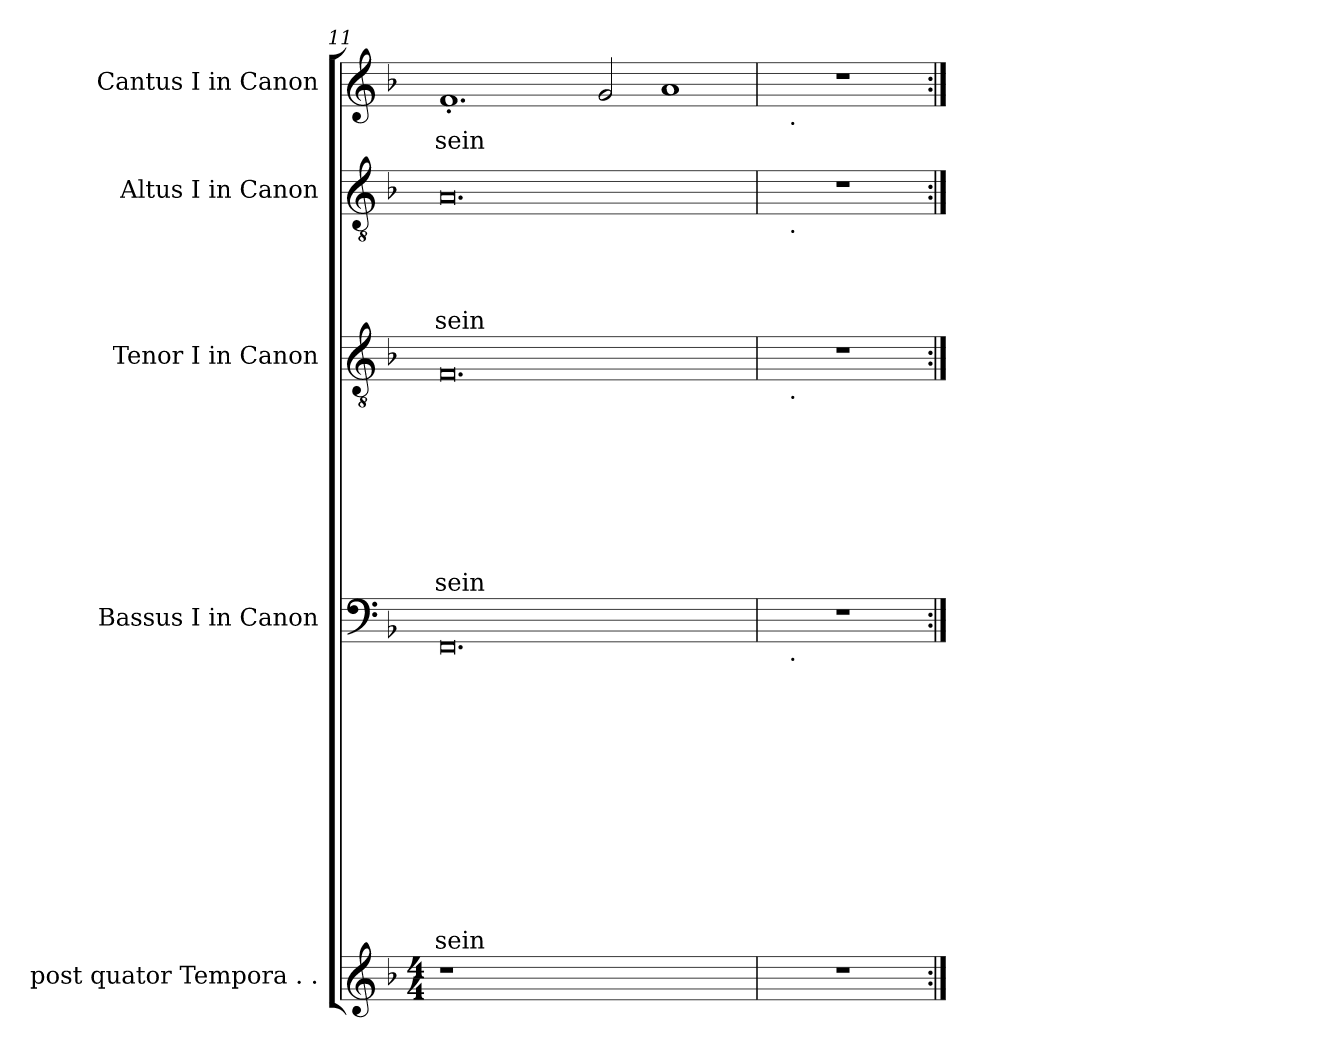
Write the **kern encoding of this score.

**kern	**kern	**text	**text	**text	**text	**text	**text	**text	**text	**text	**text	**text	**text	**kern	**text	**text	**text	**text	**text	**text	**text	**text	**kern	**text	**text	**text	**text	**kern	**text
*part5	*part4	*part4	*part4	*part4	*part4	*part4	*part4	*part4	*part4	*part4	*part4	*part4	*part4	*part3	*part3	*part3	*part3	*part3	*part3	*part3	*part3	*part3	*part2	*part2	*part2	*part2	*part2	*part1	*part1
*staff5	*staff4	*staff4	*staff4	*staff4	*staff4	*staff4	*staff4	*staff4	*staff4	*staff4	*staff4	*staff4	*staff4	*staff3	*staff3	*staff3	*staff3	*staff3	*staff3	*staff3	*staff3	*staff3	*staff2	*staff2	*staff2	*staff2	*staff2	*staff1	*staff1
*I"post quator Tempora . .	*I"Bassus I in Canon	*	*	*	*	*	*	*	*	*	*	*	*	*I"Tenor I in Canon	*	*	*	*	*	*	*	*	*I"Altus I in Canon	*	*	*	*	*I"Cantus I in Canon	*
*clefG2	*clefF4	*	*	*	*	*	*	*	*	*	*	*	*	*clefGv2	*	*	*	*	*	*	*	*	*clefGv2	*	*	*	*	*clefG2	*
*k[b-]	*k[b-]	*	*	*	*	*	*	*	*	*	*	*	*	*k[b-]	*	*	*	*	*	*	*	*	*k[b-]	*	*	*	*	*k[b-]	*
*F:	*F:	*	*	*	*	*	*	*	*	*	*	*	*	*F:	*	*	*	*	*	*	*	*	*F:	*	*	*	*	*F:	*
*M4/4	*	*	*	*	*	*	*	*	*	*	*	*	*	*	*	*	*	*	*	*	*	*	*	*	*	*	*	*	*
=11	=11	=11	=11	=11	=11	=11	=11	=11	=11	=11	=11	=11	=11	=11	=11	=11	=11	=11	=11	=11	=11	=11	=11	=11	=11	=11	=11	=11	=11
!	!	!	!	!	!	!	!	!	!	!	!	!	!LO:LY:b	!	!	!	!	!	!	!	!	!LO:LY:b	!	!	!	!	!LO:LY:b	!	!LO:LY:b
1r	0.FF	.	.	.	.	.	.	.	.	.	.	.	sein	0.F	.	.	.	.	.	.	.	sein	0.A	.	.	.	sein	1.f'<	sein
0ryy	.	.	.	.	.	.	.	.	.	.	.	.	.	.	.	.	.	.	.	.	.	.	.	.	.	.	.	.	.
.	.	.	.	.	.	.	.	.	.	.	.	.	.	.	.	.	.	.	.	.	.	.	.	.	.	.	.	2g/	.
.	.	.	.	.	.	.	.	.	.	.	.	.	.	.	.	.	.	.	.	.	.	.	.	.	.	.	.	1a	.
!!LO:LB:g=z
=12	=12	=12	=12	=12	=12	=12	=12	=12	=12	=12	=12	=12	=12	=12	=12	=12	=12	=12	=12	=12	=12	=12	=12	=12	=12	=12	=12	=12	=12
*	*^	*	*	*	*	*	*	*	*	*	*	*	*	*^	*	*	*	*	*	*	*	*	*^	*	*	*	*	*^	*
1r	1r	16ryy	.	.	.	.	.	.	.	.	.	.	.	.	1r	16ryy	.	.	.	.	.	.	.	.	1r	16ryy	.	.	.	.	1r	16ryy	.
.	.	64ryy	.	.	.	.	.	.	.	.	.	.	.	.	.	64ryy	.	.	.	.	.	.	.	.	.	64ryy	.	.	.	.	.	64ryy	.
!	!	!	!	!	!	!	!	!	!	!	!	!	!	!	!	!	!	!	!	!	!	!	!	!	!	!	!	!	!	!	!	!LO:TX:b:t=.	!
!	!	!	!	!	!	!	!	!	!	!	!	!	!	!	!	!	!	!	!	!	!	!	!	!	!	!LO:TX:b:t=.	!	!	!	!	!	!	!
!	!	!	!	!	!	!	!	!	!	!	!	!	!	!	!	!LO:TX:b:t=.	!	!	!	!	!	!	!	!	!	!	!	!	!	!	!	!	!
!	!	!LO:TX:b:t=.	!	!	!	!	!	!	!	!	!	!	!	!	!	!	!	!	!	!	!	!	!	!	!	!	!	!	!	!	!	!	!
.	.	2ryy	.	.	.	.	.	.	.	.	.	.	.	.	.	2ryy	.	.	.	.	.	.	.	.	.	2ryy	.	.	.	.	.	2ryy	.
.	.	4ryy	.	.	.	.	.	.	.	.	.	.	.	.	.	4ryy	.	.	.	.	.	.	.	.	.	4ryy	.	.	.	.	.	4ryy	.
.	.	8ryy	.	.	.	.	.	.	.	.	.	.	.	.	.	8ryy	.	.	.	.	.	.	.	.	.	8ryy	.	.	.	.	.	8ryy	.
.	.	32.ryy	.	.	.	.	.	.	.	.	.	.	.	.	.	32.ryy	.	.	.	.	.	.	.	.	.	32.ryy	.	.	.	.	.	32.ryy	.
*	*v	*v	*	*	*	*	*	*	*	*	*	*	*	*	*	*	*	*	*	*	*	*	*	*	*v	*v	*	*	*	*	*v	*v	*
*	*	*	*	*	*	*	*	*	*	*	*	*	*	*v	*v	*	*	*	*	*	*	*	*	*	*	*	*	*	*	*
=:|!	=:|!	=:|!	=:|!	=:|!	=:|!	=:|!	=:|!	=:|!	=:|!	=:|!	=:|!	=:|!	=:|!	=:|!	=:|!	=:|!	=:|!	=:|!	=:|!	=:|!	=:|!	=:|!	=:|!	=:|!	=:|!	=:|!	=:|!	=:|!	=:|!
*-	*-	*-	*-	*-	*-	*-	*-	*-	*-	*-	*-	*-	*-	*-	*-	*-	*-	*-	*-	*-	*-	*-	*-	*-	*-	*-	*-	*-	*-
